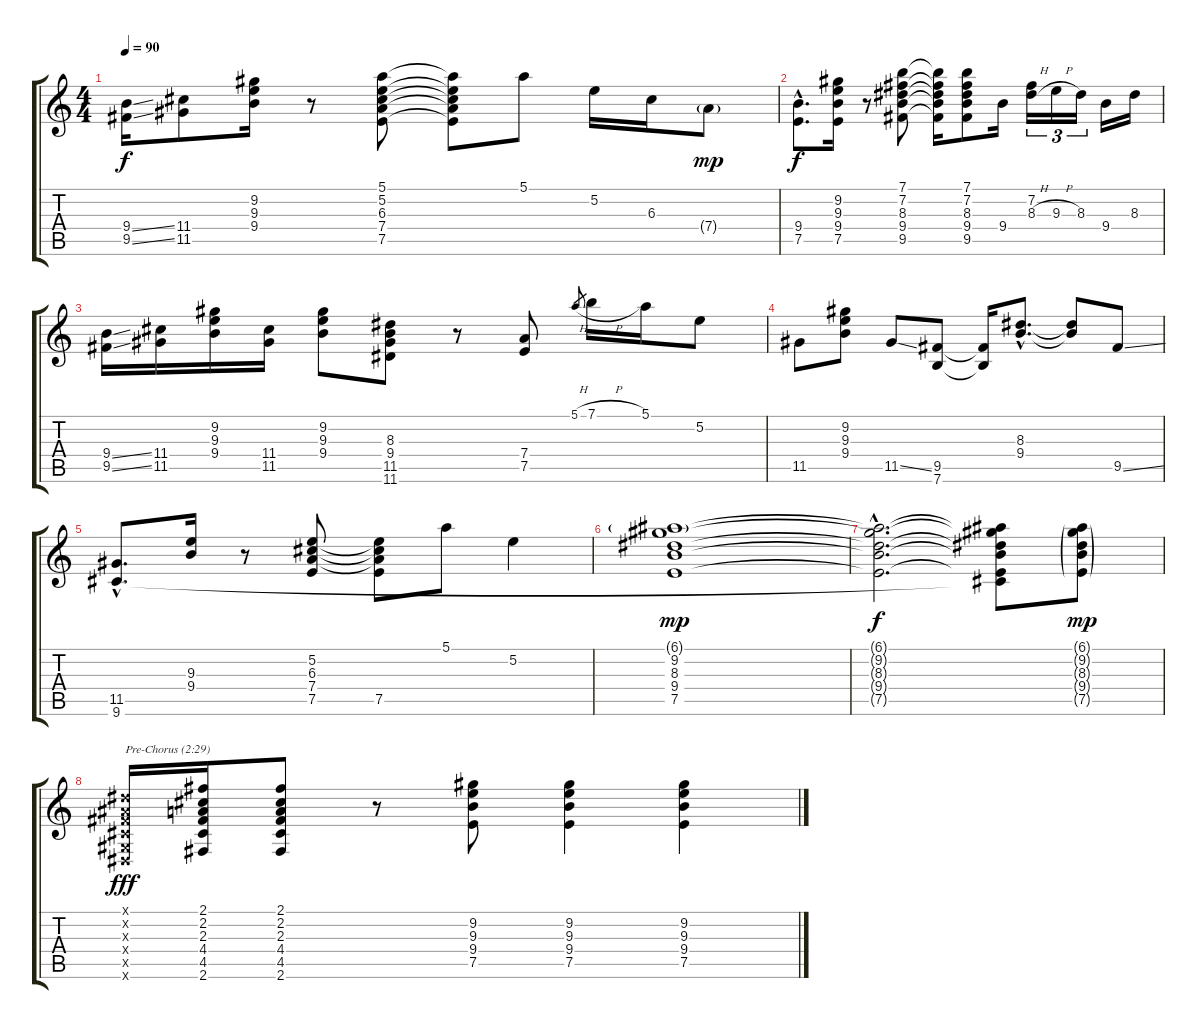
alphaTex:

\track "" {instrument acousticguitarnylon}
\staff {score tabs}
\tuning (E4 B3 G3 D3 A2 E2) {hide}
\ts (4 4)
\tempo 90
\clef g2
\ks c
(9.4{ss} 9.5{ss}).16{dy f} (11.4 11.5).8 (9.2 9.3 9.4).16 r.8 (5.1 5.2 6.3 7.4 7.5).8 (5.1{t} 5.2{t} 6.3{t} 7.4{t} 7.5{t}).8 5.1.8 5.2.16 6.3.16 7.4{g}.8{dy mp} |
(9.4{hac} 7.5{hac}).8{d dy f} (9.2 9.3 9.4 7.5).16 r.8 (7.1 7.2 8.3 9.4 9.5).8 (7.1{t} 7.2{t} 8.3{t} 9.4{t} 9.5{t}).16 (7.1 7.2 8.3 9.4 9.5).8 9.4.16 (7.2 8.3{h}).16{tu (3 2)} 9.3{h}.16{tu (3 2)} 8.3.16{tu (3 2)} 9.4.16 8.3.16 |
(9.4{ss} 9.5{ss}).16 (11.4 11.5).16 (9.2 9.3 9.4).16 (11.4 11.5).16 (9.2 9.3 9.4).8 (8.3 9.4 11.5 11.6).8 r.8 (7.4 7.5).8 5.1{h}.8{gr} 7.1{h}.16 5.1.16 5.2.8 |
11.5.8 (9.2 9.3 9.4).8 11.5{ss}.8 (9.5 7.6).8 (9.5{t} 7.6{t}).16 (8.3{hac} 9.4{hac}).8{d} (8.3{t} 9.4{t}).8 9.5{ss}.8 |
(11.5{hac} 9.6{hac}).8{d} (9.3 9.4).16 r.8 (5.2 6.3 7.4 7.5).8 (5.2{t} 6.3{t} 7.4{t} 7.5).8 5.1.8 5.2.4 |
(6.1{g} 9.2 8.3 9.4 7.5).1{dy mp} |
(6.1{hac t} 9.2{hac t} 8.3{hac t} 9.4{hac t} 7.5{hac t}).2{d dy f} (6.1{t} 9.2{t} 8.3{t} 9.4{t} 7.5{t} 9.6{t}).8 (6.1{g} 9.2{g} 8.3{g} 9.4{g} 7.5{g}).8{dy mp} |
(-1.1{x} -1.2{x} -1.3{x} -1.4{x} -1.5{x} -1.6{x}).16{txt "Pre-Chorus (2:29)" dy fff} (2.1 2.2 2.3 4.4 4.5 2.6).16 (2.1 2.2 2.3 4.4 4.5 2.6).8 r.8 (9.2 9.3 9.4 7.5).8 (9.2 9.3 9.4 7.5).4 (9.2 9.3 9.4 7.5).4
